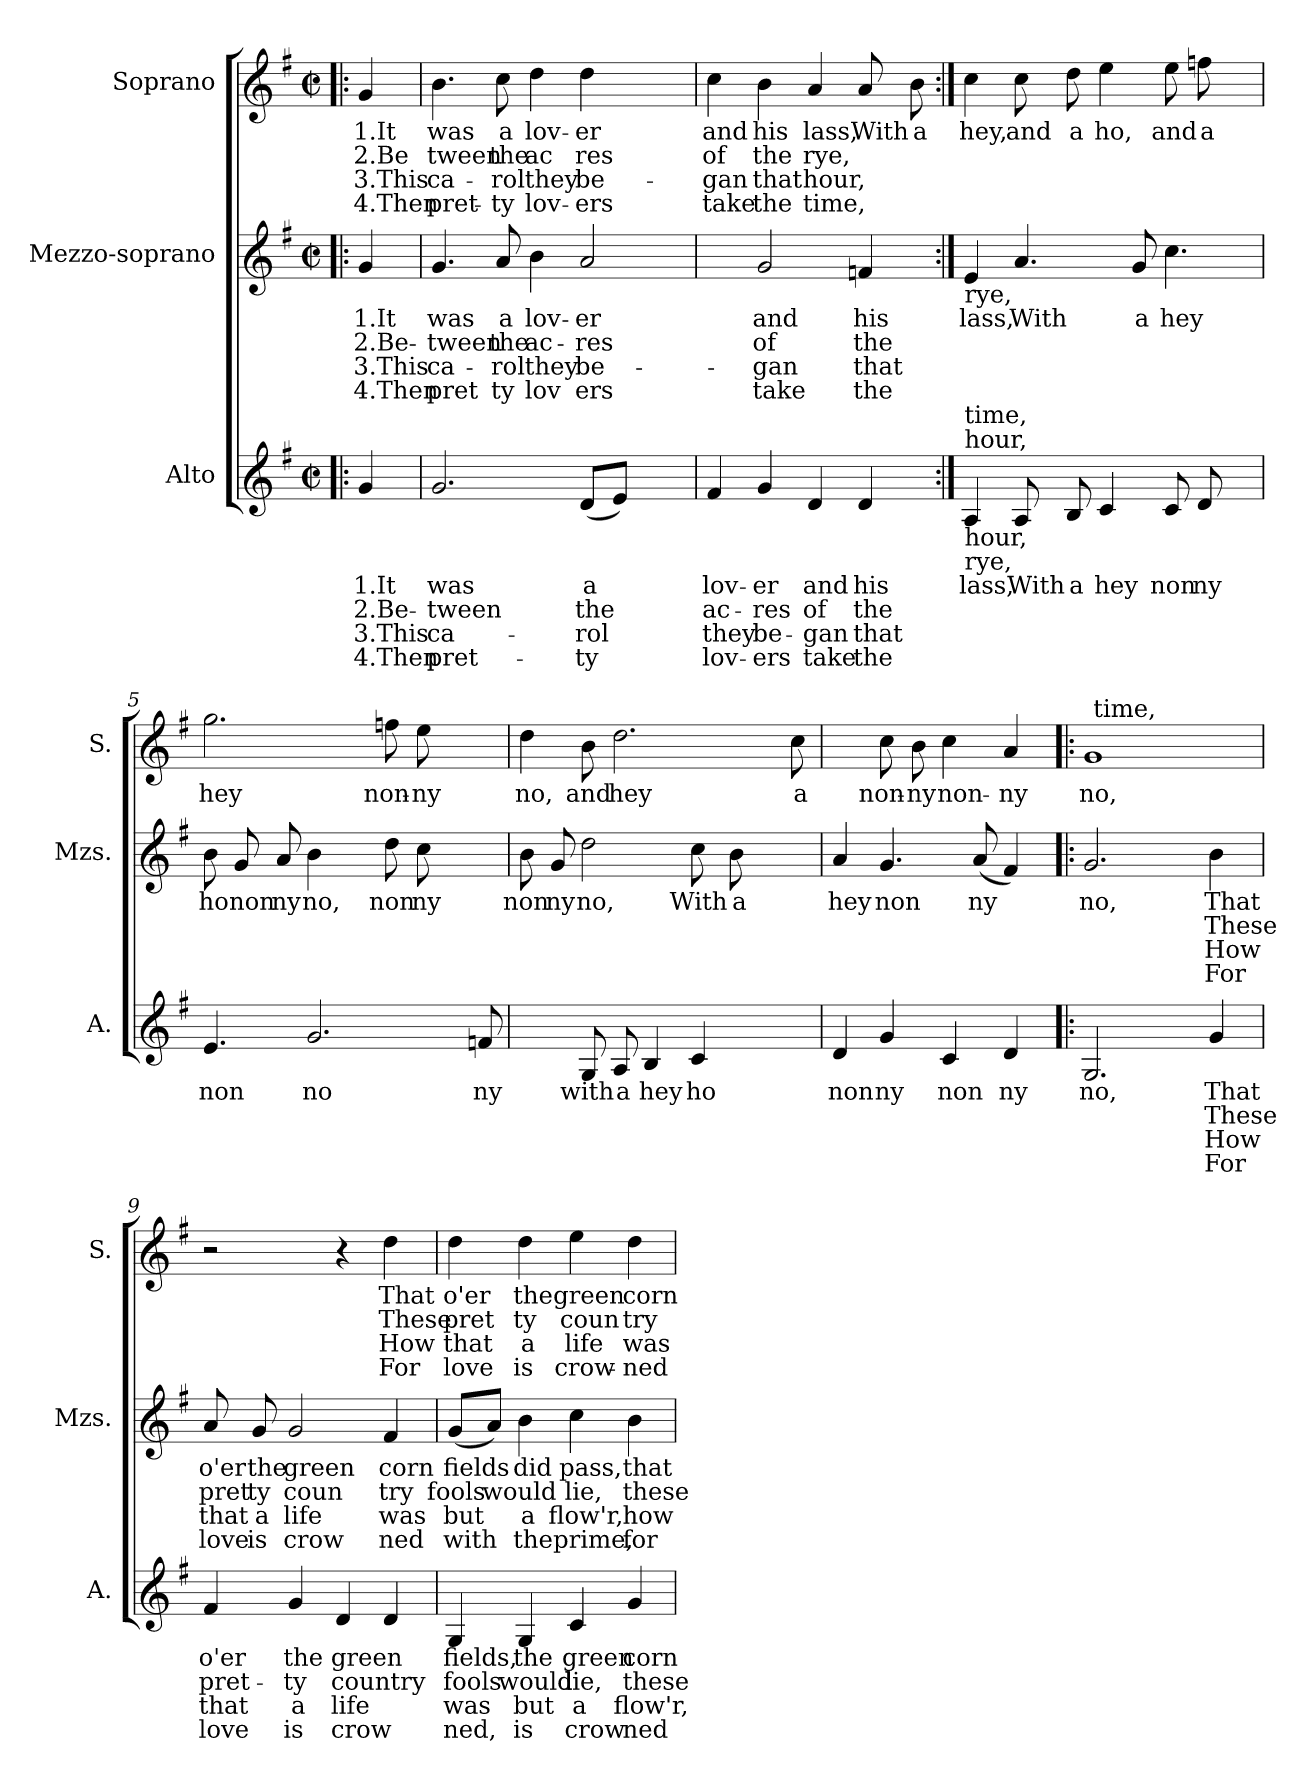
**kern	**text	**text	**text	**text	**kern	**text	**text	**text	**text	**kern	**text	**text	**text	**text
*part3	*part3	*part3	*part3	*part3	*part2	*part2	*part2	*part2	*part2	*part1	*part1	*part1	*part1	*part1
*staff3	*staff3	*staff3	*staff3	*staff3	*staff2	*staff2	*staff2	*staff2	*staff2	*staff1	*staff1	*staff1	*staff1	*staff1
*I"Alto	*	*	*	*	*I"Mezzo-soprano	*	*	*	*	*I"Soprano	*	*	*	*
*I'A.	*	*	*	*	*I'Mzs.	*	*	*	*	*I'S.	*	*	*	*
!!LO:PB:g=z
*stria5	*	*	*	*	*stria5	*	*	*	*	*stria5	*	*	*	*
*clefG2	*	*	*	*	*clefG2	*	*	*	*	*clefG2	*	*	*	*
*k[f#]	*	*	*	*	*k[f#]	*	*	*	*	*k[f#]	*	*	*	*
*G:	*	*	*	*	*G:	*	*	*	*	*G:	*	*	*	*
*M2/2	*	*	*	*	*M2/2	*	*	*	*	*M2/2	*	*	*	*
*met(c|)	*	*	*	*	*met(c|)	*	*	*	*	*met(c|)	*	*	*	*
=1!|:	=1!|:	=1!|:	=1!|:	=1!|:	=1!|:	=1!|:	=1!|:	=1!|:	=1!|:	=1!|:	=1!|:	=1!|:	=1!|:	=1!|:
!	!LO:LY:b:rj	!LO:LY:b:rj	!LO:LY:b:rj	!LO:LY:b:rj	!	!LO:LY:b:rj	!LO:LY:b:rj	!LO:LY:b:rj	!LO:LY:b:rj	!	!LO:LY:b:rj	!LO:LY:b:rj	!LO:LY:b:rj	!LO:LY:b:rj
4g/	1.It	2.Be-	-3.This	4.Then	4g/	1.It	2.Be-	-3.This	4.Then	4g/	1.It	2.Be	3.This	4.Then
=2	=2	=2	=2	=2	=2	=2	=2	=2	=2	=2	=2	=2	=2	=2
!	!LO:LY:b:cj	!LO:LY:b:cj	!LO:LY:b:cj	!LO:LY:b:cj	!	!LO:LY:b:cj	!LO:LY:b:cj	!LO:LY:b:cj	!LO:LY:b:cj	!	!LO:LY:b:cj	!LO:LY:b:cj	!LO:LY:b:cj	!LO:LY:b:cj
2.g/	was	tween	ca-	-pret-	4.g/	was	tween	ca-	-pret	4.b\	was	tween	ca-	-pret-
!	!	!	!	!	!	!LO:LY:b:cj	!LO:LY:b:cj	!LO:LY:b:cj	!LO:LY:b:cj	!	!LO:LY:b:cj	!LO:LY:b:cj	!LO:LY:b:cj	!LO:LY:b:cj
.	.	.	.	.	8a/	a	the	rol	ty	8cc\	-a	the	rol	ty
!	!	!	!	!	!	!LO:LY:b:cj	!LO:LY:b:cj	!LO:LY:b:cj	!LO:LY:b:cj	!	!LO:LY:b:cj	!LO:LY:b:cj	!LO:LY:b:cj	!LO:LY:b:cj
.	.	.	.	.	4b\	lov-	-ac-	-they	lov	4dd\	lov-	-ac	they	lov-
!	!LO:LY:b:cj	!LO:LY:b	!LO:LY:b	!LO:LY:b:cj	!	!LO:LY:b:cj	!LO:LY:b:cj	!LO:LY:b:cj	!LO:LY:b:cj	!	!LO:LY:b:cj	!LO:LY:b:cj	!LO:LY:b:cj	!LO:LY:b:cj
(<8d/L	-a	the	rol	ty	2a/	er	res	be-	-ers	4dd\	-er	res	be-	-ers
8e/J)	.	.	.	.	.	.	.	.	.	.	.	.	.	.
4ryy	.	.	.	.	.	.	.	.	.	4ryy	.	.	.	.
=3	=3	=3	=3	=3	=3	=3	=3	=3	=3	=3	=3	=3	=3	=3
!	!LO:LY:b:cj	!LO:LY:b:cj	!LO:LY:b:cj	!LO:LY:b:cj	!	!	!	!	!	!	!LO:LY:b:cj	!LO:LY:b:cj	!LO:LY:b:cj	!LO:LY:b:cj
4f#/	lov-	-ac-	-they	lov-	4ryy	.	.	.	.	4cc\	and	of	gan	take
!	!LO:LY:b:cj	!LO:LY:b:cj	!LO:LY:b:cj	!LO:LY:b:cj	!	!LO:LY:b:cj	!LO:LY:b:cj	!LO:LY:b:cj	!LO:LY:b:cj	!	!LO:LY:b:cj	!LO:LY:b:cj	!LO:LY:b:cj	!LO:LY:b:cj
4g/	-er	res	be-	-ers	2g/	and	of	gan	take	4b\	his	the	that	the
!	!LO:LY:b:cj	!LO:LY:b:cj	!LO:LY:b:cj	!LO:LY:b:cj	!	!	!	!	!	!	!LO:LY:b:cj	!LO:LY:b:cj	!LO:LY:b:cj	!LO:LY:b:cj
4d/	and	of	gan	take	.	.	.	.	.	4a/	lass,	rye,	hour,	time,
!	!LO:LY:b:cj	!LO:LY:b:cj	!LO:LY:b:cj	!LO:LY:b:cj	!	!LO:LY:b:cj	!LO:LY:b:cj	!LO:LY:b:cj	!LO:LY:b:cj	!	!LO:LY:b:cj	!	!	!
4d/	his	the	that	the	4fn/	his	the	that	the	8a/	With	.	.	.
!	!	!	!	!	!	!	!	!	!	!	!LO:LY:b:cj	!	!	!
.	.	.	.	.	.	.	.	.	.	8b\	a	.	.	.
!!LO:LB:g=z
=4:|!	=4:|!	=4:|!	=4:|!	=4:|!	=4:|!	=4:|!	=4:|!	=4:|!	=4:|!	=4:|!	=4:|!	=4:|!	=4:|!	=4:|!
!	!	!	!	!	!LO:TX:b:t=rye,	!	!	!	!	!	!	!	!	!
!LO:TX:b:t=hour,	!	!	!	!	!	!	!	!	!	!	!	!	!	!
!LO:TX:a:t=hour,	!	!	!	!	!	!	!	!	!	!	!	!	!	!
!LO:TX:a:t=time,	!	!	!	!	!	!	!	!	!	!	!	!	!	!
!LO:TX:b:t=rye,	!	!	!	!	!	!	!	!	!	!	!	!	!	!
!	!LO:LY:b:cj	!	!	!	!	!LO:LY:b:cj	!	!	!	!	!LO:LY:b:cj	!	!	!
4A/	lass,	.	.	.	4e/	lass,	.	.	.	4cc\	hey,	.	.	.
!	!LO:LY:b:cj	!	!	!	!	!LO:LY:b:cj	!	!	!	!	!LO:LY:b:cj	!	!	!
8A/	With	.	.	.	4.a/	With	.	.	.	8cc\	and	.	.	.
!	!LO:LY:b:cj	!	!	!	!	!	!	!	!	!	!LO:LY:b:cj	!	!	!
8B/	a	.	.	.	.	.	.	.	.	8dd\	a	.	.	.
!	!LO:LY:b:cj	!	!	!	!	!	!	!	!	!	!LO:LY:b:cj	!	!	!
4c/	hey	.	.	.	.	.	.	.	.	4ee\	ho,	.	.	.
!	!	!	!	!	!	!LO:LY:b:cj	!	!	!	!	!	!	!	!
.	.	.	.	.	8g/	a	.	.	.	.	.	.	.	.
!	!LO:LY:b:cj	!	!	!	!	!LO:LY:b:cj	!	!	!	!	!LO:LY:b:cj	!	!	!
8c/	non	.	.	.	4.cc\	hey	.	.	.	8ee\	and	.	.	.
!	!LO:LY:b:cj	!	!	!	!	!	!	!	!	!	!LO:LY:b:cj	!	!	!
8d/	ny	.	.	.	.	.	.	.	.	8ffn\	a	.	.	.
8ryy	.	.	.	.	.	.	.	.	.	8ryy	.	.	.	.
=5	=5	=5	=5	=5	=5	=5	=5	=5	=5	=5	=5	=5	=5	=5
!	!LO:LY:b:cj	!	!	!	!	!LO:LY:b:cj	!	!	!	!	!LO:LY:b:cj	!	!	!
4.e/	non	.	.	.	8b\	ho	.	.	.	2.gg\	hey	.	.	.
!	!	!	!	!	!	!LO:LY:b:cj	!	!	!	!	!	!	!	!
.	.	.	.	.	8g/	non	.	.	.	.	.	.	.	.
!	!	!	!	!	!	!LO:LY:b:cj	!	!	!	!	!	!	!	!
.	.	.	.	.	8a/	ny	.	.	.	.	.	.	.	.
!	!LO:LY:b:cj	!	!	!	!	!LO:LY:b:cj	!	!	!	!	!	!	!	!
2.g/	no	.	.	.	4b\	no,	.	.	.	.	.	.	.	.
.	.	.	.	.	8ryy	.	.	.	.	.	.	.	.	.
!	!	!	!	!	!	!LO:LY:b:cj	!	!	!	!	!LO:LY:b:cj	!	!	!
.	.	.	.	.	8dd\	non	.	.	.	8ffn\	non-	.	.	.
!	!	!	!	!	!	!LO:LY:b:cj	!	!	!	!	!LO:LY:b:cj	!	!	!
.	.	.	.	.	8cc\	ny	.	.	.	8ee\	-ny	.	.	.
.	.	.	.	.	4ryy	.	.	.	.	4ryy	.	.	.	.
!	!LO:LY:b:cj	!	!	!	!	!	!	!	!	!	!	!	!	!
8fn/	ny	.	.	.	.	.	.	.	.	.	.	.	.	.
=6	=6	=6	=6	=6	=6	=6	=6	=6	=6	=6	=6	=6	=6	=6
!	!	!	!	!	!	!LO:LY:b:cj	!	!	!	!	!LO:LY:b:cj	!	!	!
4ryy	.	.	.	.	8b\	non	.	.	.	4dd\	no,	.	.	.
!	!	!	!	!	!	!LO:LY:b:cj	!	!	!	!	!	!	!	!
.	.	.	.	.	8g/	ny	.	.	.	.	.	.	.	.
!	!LO:LY:b:cj	!	!	!	!	!LO:LY:b:cj	!	!	!	!	!LO:LY:b:cj	!	!	!
8G/	with	.	.	.	2dd\	no,	.	.	.	8b\	and	.	.	.
!	!LO:LY:b:cj	!	!	!	!	!	!	!	!	!	!LO:LY:b:cj	!	!	!
8A/	a	.	.	.	.	.	.	.	.	2.dd\	hey	.	.	.
!	!LO:LY:b:cj	!	!	!	!	!	!	!	!	!	!	!	!	!
4B/	hey	.	.	.	.	.	.	.	.	.	.	.	.	.
!	!LO:LY:b:cj	!	!	!	!	!LO:LY:b:cj	!	!	!	!	!	!	!	!
4c/	ho	.	.	.	8cc\	With	.	.	.	.	.	.	.	.
!	!	!	!	!	!	!LO:LY:b:cj	!	!	!	!	!	!	!	!
.	.	.	.	.	8b\	a	.	.	.	.	.	.	.	.
4ryy	.	.	.	.	4ryy	.	.	.	.	.	.	.	.	.
!	!	!	!	!	!	!	!	!	!	!	!LO:LY:b:cj	!	!	!
.	.	.	.	.	.	.	.	.	.	8cc\	a	.	.	.
=7	=7	=7	=7	=7	=7	=7	=7	=7	=7	=7	=7	=7	=7	=7
!	!LO:LY:b:cj	!	!	!	!	!LO:LY:b:cj	!	!	!	!	!	!	!	!
4d/	non	.	.	.	4a/	hey	.	.	.	4ryy	.	.	.	.
!	!LO:LY:b:cj	!	!	!	!	!LO:LY:b:cj	!	!	!	!	!LO:LY:b:cj	!	!	!
4g/	ny	.	.	.	4.g/	non	.	.	.	8cc\	non-	.	.	.
!	!	!	!	!	!	!	!	!	!	!	!LO:LY:b:cj	!	!	!
.	.	.	.	.	.	.	.	.	.	8b\	-ny	.	.	.
!	!LO:LY:b:cj	!	!	!	!	!	!	!	!	!	!LO:LY:b:cj	!	!	!
4c/	non	.	.	.	.	.	.	.	.	4cc\	non-	.	.	.
!	!	!	!	!	!	!LO:LY:b	!	!	!	!	!	!	!	!
.	.	.	.	.	(<8a/	ny	.	.	.	.	.	.	.	.
!	!LO:LY:b:cj	!	!	!	!	!	!	!	!	!	!LO:LY:b:cj	!	!	!
4d/	ny	.	.	.	4f#/)	.	.	.	.	4a/	-ny	.	.	.
!!LO:LB:g=z
=8!|:	=8!|:	=8!|:	=8!|:	=8!|:	=8!|:	=8!|:	=8!|:	=8!|:	=8!|:	=8!|:	=8!|:	=8!|:	=8!|:	=8!|:
!	!LO:LY:b:cj	!	!	!	!	!LO:LY:b:cj	!	!	!	!	!LO:LY:b:cj	!	!	!
*	*	*	*	*	*	*	*	*	*	*^	*	*	*	*
2.G/	no,	.	.	.	2.g/	no,	.	.	.	1g	64ryy	no,	.	.	.
!	!	!	!	!	!	!	!	!	!	!	!LO:TX:a:t=time,	!	!	!	!
.	.	.	.	.	.	.	.	.	.	.	2ryy	.	.	.	.
.	.	.	.	.	.	.	.	.	.	.	4ryy	.	.	.	.
!	!LO:LY:b:cj	!LO:LY:b:cj	!LO:LY:b:cj	!LO:LY:b:cj	!	!LO:LY:b:cj	!LO:LY:b:cj	!LO:LY:b:cj	!LO:LY:b:cj	!	!	!	!	!	!
4g/	That	These	How	For	4b\	That	These	How	For	.	.	.	.	.	.
.	.	.	.	.	.	.	.	.	.	.	8...ryy	.	.	.	.
=9	=9	=9	=9	=9	=9	=9	=9	=9	=9	=9	=9	=9	=9	=9	=9
!	!LO:LY:b:cj	!LO:LY:b:cj	!LO:LY:b:cj	!LO:LY:b:cj	!	!LO:LY:b:cj	!LO:LY:b:cj	!LO:LY:b:cj	!LO:LY:b:cj	!	!	!	!	!	!
*	*	*	*	*	*	*	*	*	*	*v	*v	*	*	*	*
4f#/	o'er	pret-	-that	love	8a/	o'er	pret	that	love	2r	.	.	.	.
!	!	!	!	!	!	!LO:LY:b:cj	!LO:LY:b:cj	!LO:LY:b:cj	!LO:LY:b:cj	!	!	!	!	!
.	.	.	.	.	8g/	the	ty	a	is	.	.	.	.	.
!	!LO:LY:b:cj	!LO:LY:b:cj	!LO:LY:b:cj	!LO:LY:b:cj	!	!LO:LY:b:cj	!LO:LY:b:cj	!LO:LY:b:cj	!LO:LY:b:cj	!	!	!	!	!
4g/	the	ty	a	is	2g/	green	coun	life	crow	.	.	.	.	.
!	!LO:LY:b	!LO:LY:b:cj	!LO:LY:b	!LO:LY:b	!	!	!	!	!	!	!	!	!	!
4d/	green	country	life	crow	.	.	.	.	.	4r	.	.	.	.
!	!	!	!	!	!	!LO:LY:b:cj	!LO:LY:b:cj	!LO:LY:b:cj	!LO:LY:b:cj	!	!LO:LY:b:cj	!LO:LY:b:cj	!LO:LY:b:cj	!LO:LY:b:cj
4d/	.	.	.	.	4f#/	corn	try	was	ned	4dd\	That	These	How	For
=10	=10	=10	=10	=10	=10	=10	=10	=10	=10	=10	=10	=10	=10	=10
!	!LO:LY:b:cj	!LO:LY:b:cj	!LO:LY:b:cj	!LO:LY:b:cj	!	!LO:LY:b	!LO:LY:b	!LO:LY:b	!LO:LY:b	!	!LO:LY:b:cj	!LO:LY:b:cj	!LO:LY:b:cj	!LO:LY:b:cj
4G/	fields,	fools	was	ned,	(<8g/L	fields	fools	but	with	4dd\	o'er	pret	that	love
!	!	!	!	!	!	!	!LO:LY:b	!	!	!	!	!	!	!
.	.	.	.	.	8a/J)	.	would	.	.	.	.	.	.	.
!	!LO:LY:b:cj	!LO:LY:b:cj	!LO:LY:b:cj	!LO:LY:b:cj	!	!LO:LY:b:cj	!	!LO:LY:b:cj	!LO:LY:b:cj	!	!LO:LY:b:cj	!LO:LY:b:cj	!LO:LY:b:cj	!LO:LY:b:cj
4G/	the	would	but	is	4b\	did	.	a	the	4dd\	the	ty	a	is
!	!LO:LY:b:cj	!LO:LY:b:cj	!LO:LY:b:cj	!LO:LY:b:cj	!	!LO:LY:b:cj	!LO:LY:b:cj	!LO:LY:b:cj	!LO:LY:b:cj	!	!LO:LY:b:cj	!LO:LY:b:cj	!LO:LY:b:cj	!LO:LY:b:cj
4c/	green	lie,	a	crow	4cc\	pass,	lie,	flow'r,	prime,	4ee\	green	coun	life	crow-
!	!LO:LY:b:cj	!LO:LY:b:cj	!LO:LY:b:cj	!LO:LY:b:cj	!	!LO:LY:b:cj	!LO:LY:b:cj	!LO:LY:b:cj	!LO:LY:b:cj	!	!LO:LY:b:cj	!LO:LY:b:cj	!LO:LY:b:cj	!LO:LY:b:cj
4g/	corn-	-these	flow'r,	ned	4b\	that	these	how	for	4dd\	-corn-	-try	was	ned
=	=	=	=	=	=	=	=	=	=	=	=	=	=	=
*-	*-	*-	*-	*-	*-	*-	*-	*-	*-	*-	*-	*-	*-	*-
